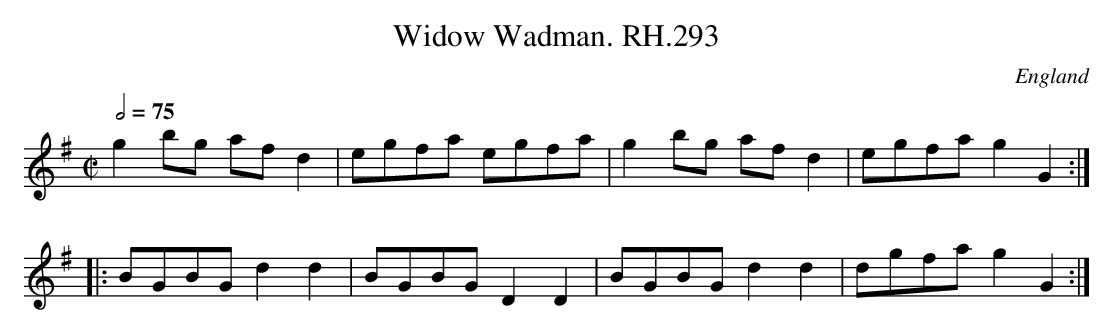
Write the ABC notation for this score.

X:1
T:Widow Wadman. RH.293
L:1/8
M:C|
O:England
Q:1/2=75
K:G
g2bg afd2|egfa egfa|\
g2bg afd2|egfa g2G2:|!
|:BGBG d2d2|BGBG D2D2|\
BGBG d2d2|dgfa g2G2:|
